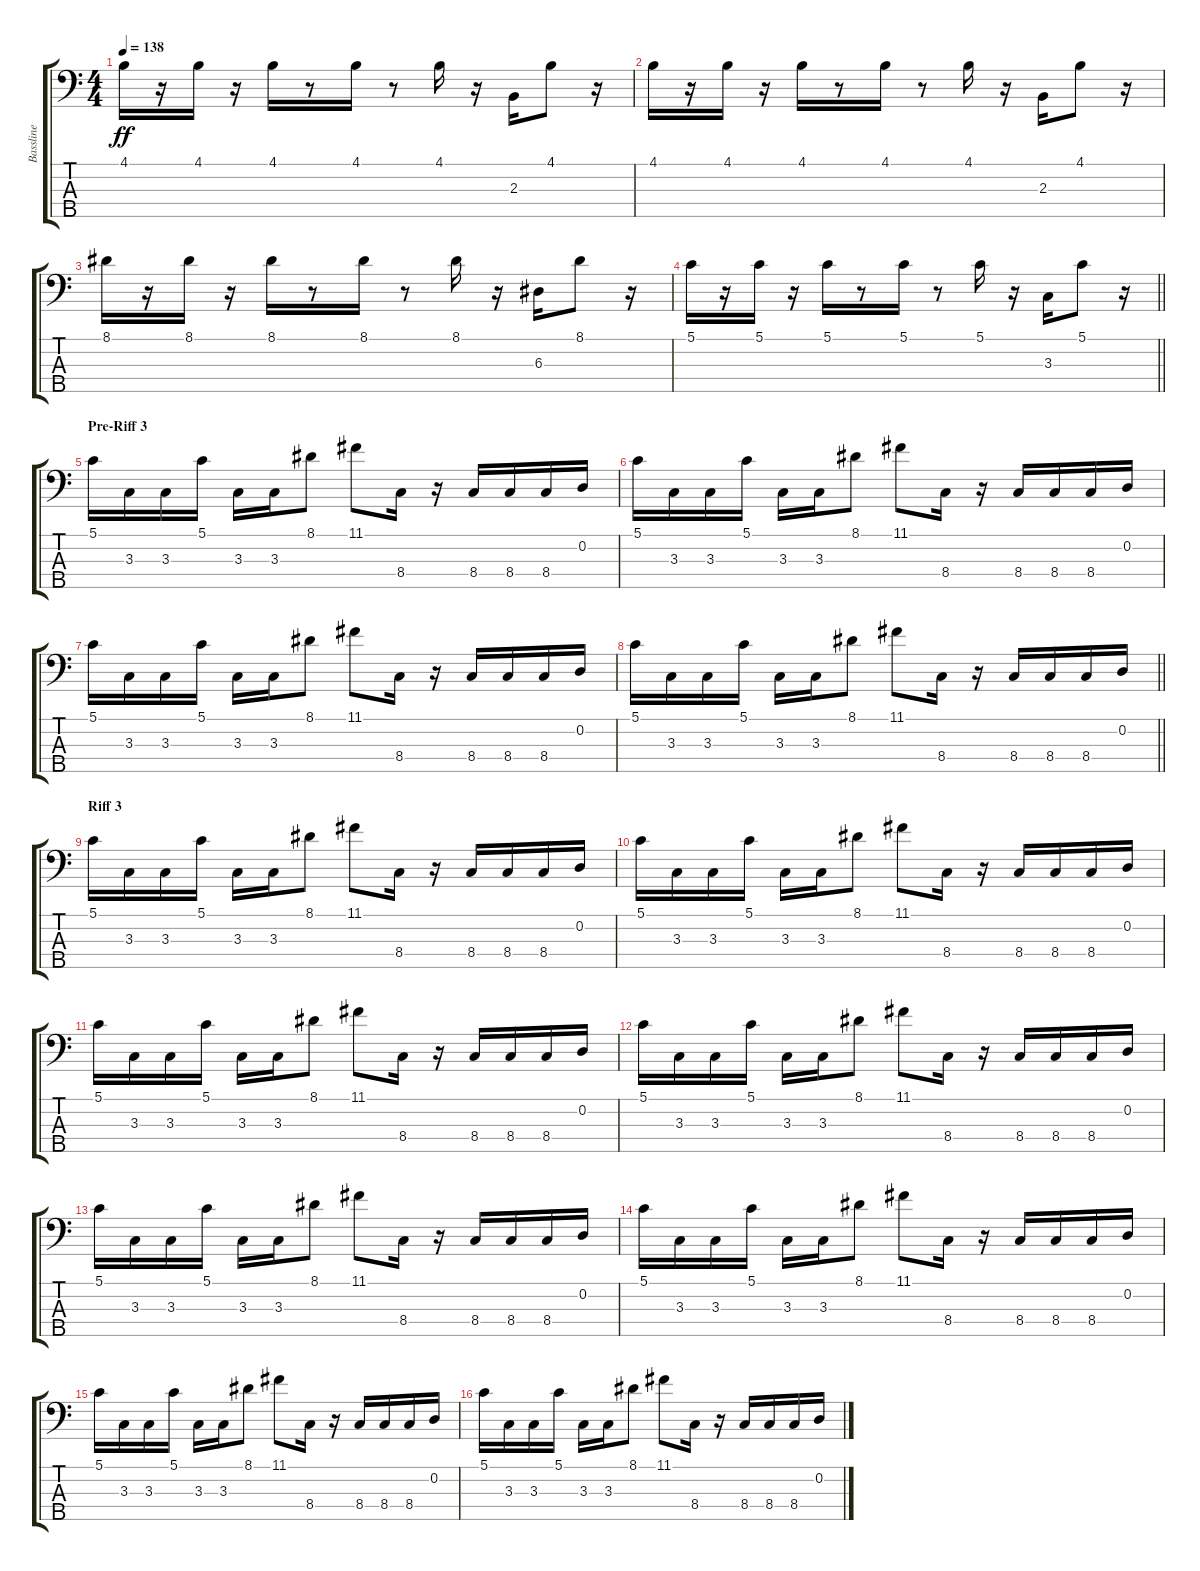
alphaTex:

\track ("Bassline" "Bassline") {instrument electricbassfinger}
\staff {score tabs}
\tuning (G2 D2 A1 E1 B0) {hide}
\ts (4 4)
\tempo 138
\clef f4
\ks c
4.1.16{dy ff} r.16 4.1.16 r.16 4.1.16 r.8 4.1.16 r.8 4.1.16 r.16 2.3.16 4.1.8 r.16 |
4.1.16 r.16 4.1.16 r.16 4.1.16 r.8 4.1.16 r.8 4.1.16 r.16 2.3.16 4.1.8 r.16 |
8.1.16 r.16 8.1.16 r.16 8.1.16 r.8 8.1.16 r.8 8.1.16 r.16 6.3.16 8.1.8 r.16 |
\barLineRight lightlight
5.1.16 r.16 5.1.16 r.16 5.1.16 r.8 5.1.16 r.8 5.1.16 r.16 3.3.16 5.1.8 r.16 |
\section ("" "Pre-Riff 3")
5.1.16 3.3.16 3.3.16 5.1.16 3.3.16 3.3.16 8.1.8 11.1.8 8.4.16 r.16 8.4.16 8.4.16 8.4.16 0.2.16 |
5.1.16 3.3.16 3.3.16 5.1.16 3.3.16 3.3.16 8.1.8 11.1.8 8.4.16 r.16 8.4.16 8.4.16 8.4.16 0.2.16 |
5.1.16 3.3.16 3.3.16 5.1.16 3.3.16 3.3.16 8.1.8 11.1.8 8.4.16 r.16 8.4.16 8.4.16 8.4.16 0.2.16 |
\barLineRight lightlight
5.1.16 3.3.16 3.3.16 5.1.16 3.3.16 3.3.16 8.1.8 11.1.8 8.4.16 r.16 8.4.16 8.4.16 8.4.16 0.2.16 |
\section ("" "Riff 3")
5.1.16 3.3.16 3.3.16 5.1.16 3.3.16 3.3.16 8.1.8 11.1.8 8.4.16 r.16 8.4.16 8.4.16 8.4.16 0.2.16 |
5.1.16 3.3.16 3.3.16 5.1.16 3.3.16 3.3.16 8.1.8 11.1.8 8.4.16 r.16 8.4.16 8.4.16 8.4.16 0.2.16 |
5.1.16 3.3.16 3.3.16 5.1.16 3.3.16 3.3.16 8.1.8 11.1.8 8.4.16 r.16 8.4.16 8.4.16 8.4.16 0.2.16 |
5.1.16 3.3.16 3.3.16 5.1.16 3.3.16 3.3.16 8.1.8 11.1.8 8.4.16 r.16 8.4.16 8.4.16 8.4.16 0.2.16 |
5.1.16 3.3.16 3.3.16 5.1.16 3.3.16 3.3.16 8.1.8 11.1.8 8.4.16 r.16 8.4.16 8.4.16 8.4.16 0.2.16 |
5.1.16 3.3.16 3.3.16 5.1.16 3.3.16 3.3.16 8.1.8 11.1.8 8.4.16 r.16 8.4.16 8.4.16 8.4.16 0.2.16 |
5.1.16 3.3.16 3.3.16 5.1.16 3.3.16 3.3.16 8.1.8 11.1.8 8.4.16 r.16 8.4.16 8.4.16 8.4.16 0.2.16 |
5.1.16 3.3.16 3.3.16 5.1.16 3.3.16 3.3.16 8.1.8 11.1.8 8.4.16 r.16 8.4.16 8.4.16 8.4.16 0.2.16
